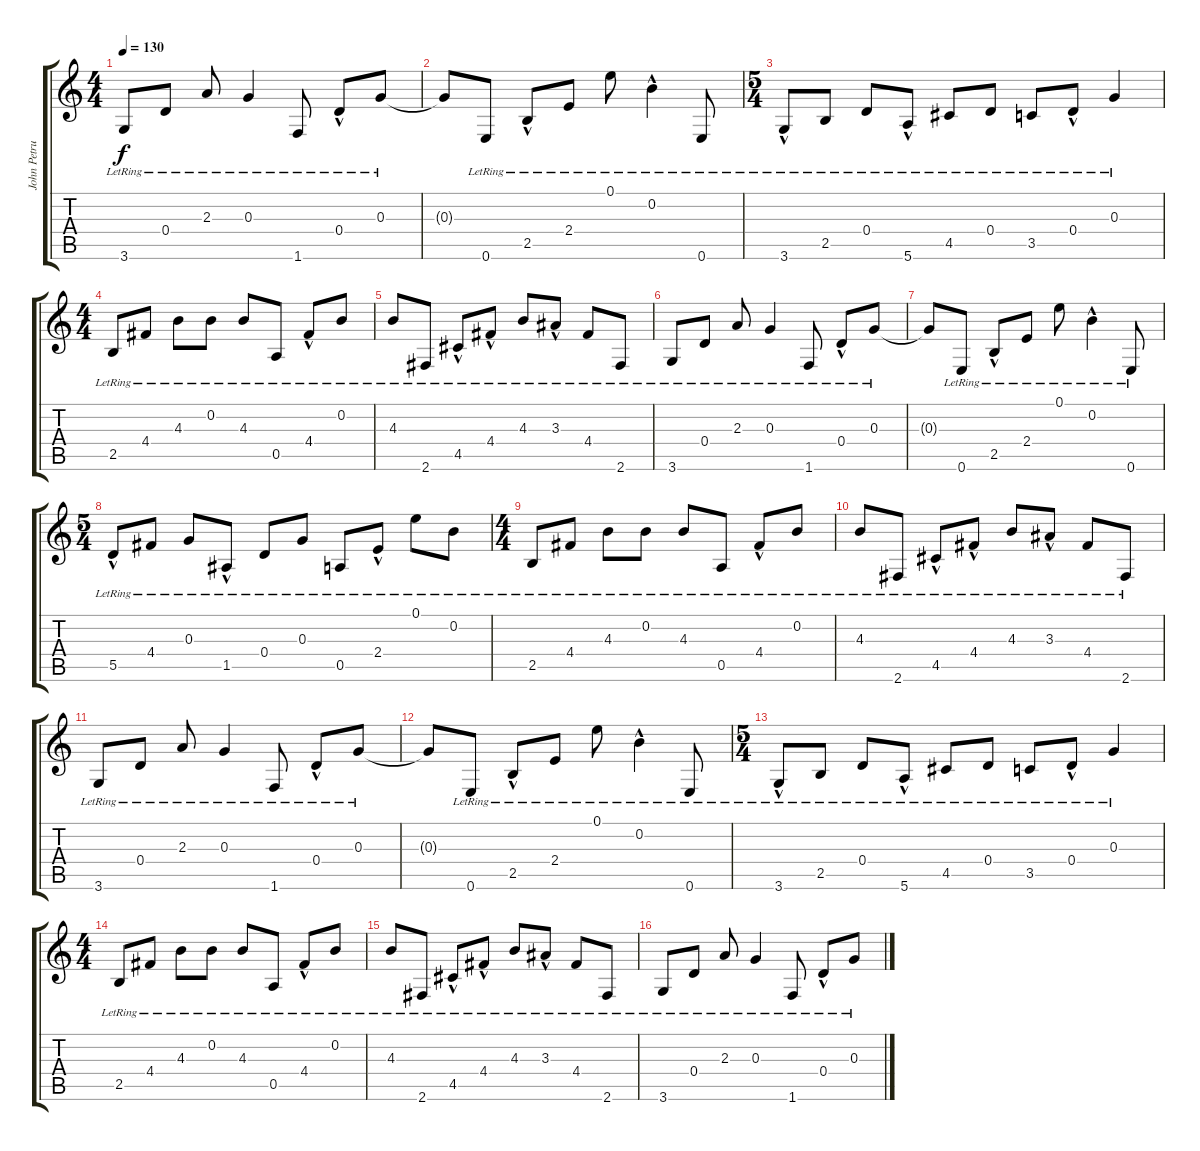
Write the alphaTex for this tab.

\track ("John Petrucci (for continous playing)" "John Petru") {instrument distortionguitar}
\staff {score tabs}
\tuning (E4 B3 G3 D3 A2 E2) {hide}
\ts (4 4)
\tempo 130
\clef g2
\ks c
3.6{lr}.8{dy f} 0.4{lr}.8 2.3{lr}.8 0.3{lr}.4 1.6{lr}.8 0.4{hac lr}.8 0.3{lr}.8 |
0.3{t}.8 0.6{lr}.8 2.5{hac lr}.8 2.4{lr}.8 0.1{lr}.8 0.2{hac lr}.4 0.6{lr}.8 |
\ts (5 4)
3.6{hac lr}.8 2.5{lr}.8 0.4{lr}.8 5.6{hac lr}.8 4.5{lr}.8 0.4{lr}.8 3.5{lr}.8 0.4{hac lr}.8 0.3{lr}.4 |
\ts (4 4)
2.5{lr}.8 4.4{lr}.8 4.3{lr}.8 0.2{lr}.8 4.3{lr}.8 0.5{lr}.8 4.4{hac lr}.8 0.2{lr}.8 |
4.3{lr}.8 2.6{lr}.8 4.5{hac lr}.8 4.4{hac lr}.8 4.3{lr}.8 3.3{hac lr}.8 4.4{lr}.8 2.6{lr}.8 |
3.6{lr}.8 0.4{lr}.8 2.3{lr}.8 0.3{lr}.4 1.6{lr}.8 0.4{hac lr}.8 0.3{lr}.8 |
0.3{t}.8 0.6{lr}.8 2.5{hac lr}.8 2.4{lr}.8 0.1{lr}.8 0.2{hac lr}.4 0.6{lr}.8 |
\ts (5 4)
5.5{hac lr}.8 4.4{lr}.8 0.3{lr}.8 1.5{hac lr}.8 0.4{lr}.8 0.3{lr}.8 0.5{lr}.8 2.4{hac lr}.8 0.1{lr}.8 0.2{lr}.8 |
\ts (4 4)
2.5{lr}.8 4.4{lr}.8 4.3{lr}.8 0.2{lr}.8 4.3{lr}.8 0.5{lr}.8 4.4{hac lr}.8 0.2{lr}.8 |
4.3{lr}.8 2.6{lr}.8 4.5{hac lr}.8 4.4{hac lr}.8 4.3{lr}.8 3.3{hac lr}.8 4.4{lr}.8 2.6{lr}.8 |
3.6{lr}.8 0.4{lr}.8 2.3{lr}.8 0.3{lr}.4 1.6{lr}.8 0.4{hac lr}.8 0.3{lr}.8 |
0.3{t}.8 0.6{lr}.8 2.5{hac lr}.8 2.4{lr}.8 0.1{lr}.8 0.2{hac lr}.4 0.6{lr}.8 |
\ts (5 4)
3.6{hac lr}.8 2.5{lr}.8 0.4{lr}.8 5.6{hac lr}.8 4.5{lr}.8 0.4{lr}.8 3.5{lr}.8 0.4{hac lr}.8 0.3{lr}.4 |
\ts (4 4)
2.5{lr}.8 4.4{lr}.8 4.3{lr}.8 0.2{lr}.8 4.3{lr}.8 0.5{lr}.8 4.4{hac lr}.8 0.2{lr}.8 |
4.3{lr}.8 2.6{lr}.8 4.5{hac lr}.8 4.4{hac lr}.8 4.3{lr}.8 3.3{hac lr}.8 4.4{lr}.8 2.6{lr}.8 |
3.6{lr}.8 0.4{lr}.8 2.3{lr}.8 0.3{lr}.4 1.6{lr}.8 0.4{hac lr}.8 0.3{lr}.8
